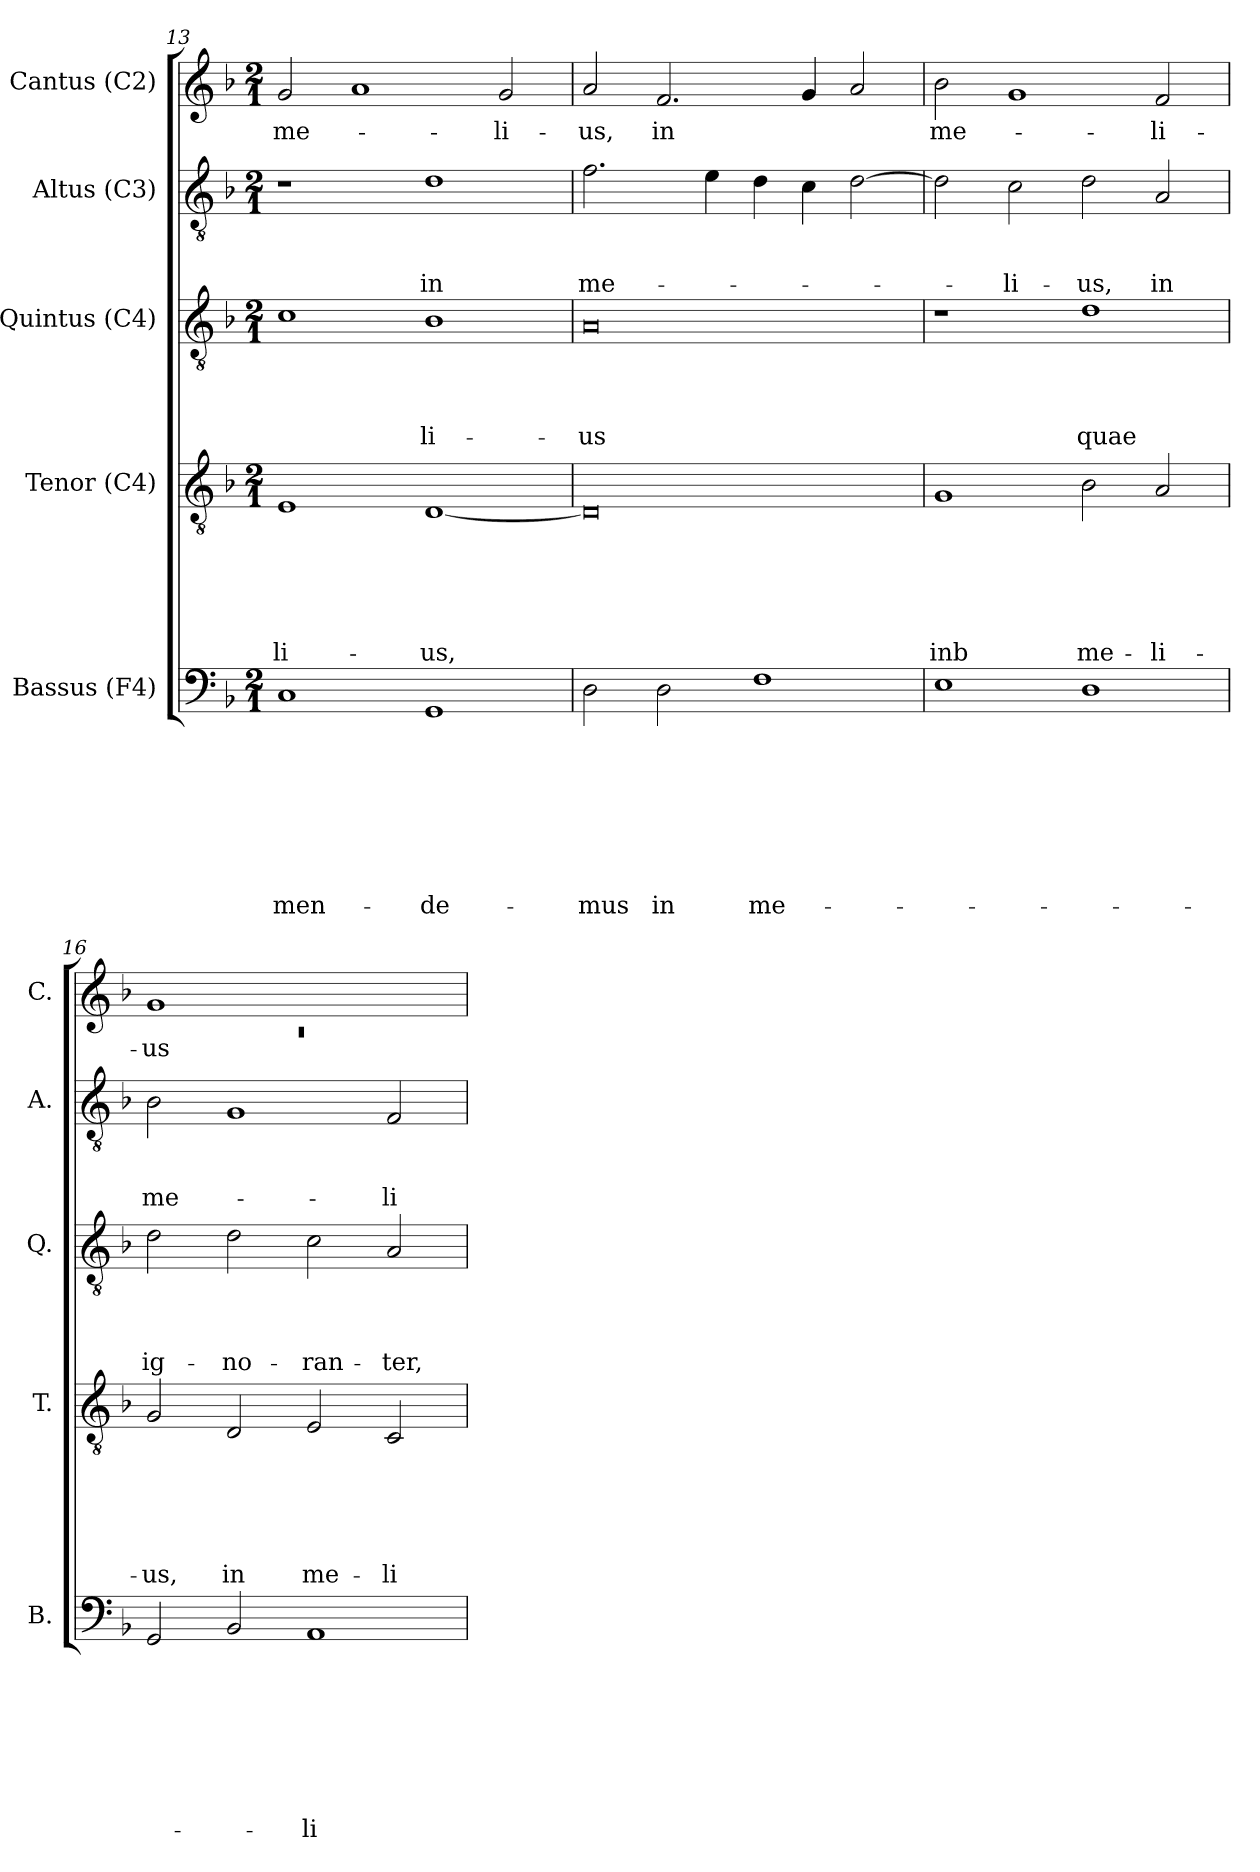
**kern	**text	**text	**text	**text	**text	**text	**text	**text	**kern	**text	**text	**text	**text	**text	**text	**kern	**text	**text	**text	**text	**kern	**text	**text	**text	**kern	**text
*part5	*part5	*part5	*part5	*part5	*part5	*part5	*part5	*part5	*part4	*part4	*part4	*part4	*part4	*part4	*part4	*part3	*part3	*part3	*part3	*part3	*part2	*part2	*part2	*part2	*part1	*part1
*staff5	*staff5	*staff5	*staff5	*staff5	*staff5	*staff5	*staff5	*staff5	*staff4	*staff4	*staff4	*staff4	*staff4	*staff4	*staff4	*staff3	*staff3	*staff3	*staff3	*staff3	*staff2	*staff2	*staff2	*staff2	*staff1	*staff1
*I"Bassus (F4)	*	*	*	*	*	*	*	*	*I"Tenor (C4)	*	*	*	*	*	*	*I"Quintus (C4)	*	*	*	*	*I"Altus (C3)	*	*	*	*I"Cantus (C2)	*
*I'B.	*	*	*	*	*	*	*	*	*I'T.	*	*	*	*	*	*	*I'Q.	*	*	*	*	*I'A.	*	*	*	*I'C.	*
*clefF4	*	*	*	*	*	*	*	*	*clefGv2	*	*	*	*	*	*	*clefGv2	*	*	*	*	*clefGv2	*	*	*	*clefG2	*
*k[b-]	*	*	*	*	*	*	*	*	*k[b-]	*	*	*	*	*	*	*k[b-]	*	*	*	*	*k[b-]	*	*	*	*k[b-]	*
*F:	*	*	*	*	*	*	*	*	*F:	*	*	*	*	*	*	*F:	*	*	*	*	*F:	*	*	*	*F:	*
*M2/1	*	*	*	*	*	*	*	*	*M2/1	*	*	*	*	*	*	*M2/1	*	*	*	*	*M2/1	*	*	*	*M2/1	*
=13	=13	=13	=13	=13	=13	=13	=13	=13	=13	=13	=13	=13	=13	=13	=13	=13	=13	=13	=13	=13	=13	=13	=13	=13	=13	=13
!	!	!	!	!	!	!	!	!LO:LY:b	!	!	!	!	!	!	!LO:LY:b:rj	!	!	!	!	!	!	!	!	!	!	!LO:LY:b
1C	.	.	.	.	.	.	.	-men-	1E	.	.	.	.	.	-li-	1c	.	.	.	.	1r	.	.	.	2g/	me-
.	.	.	.	.	.	.	.	.	.	.	.	.	.	.	.	.	.	.	.	.	.	.	.	.	1a	.
!	!	!	!	!	!	!	!	!LO:LY:b	!	!	!	!	!	!	!LO:LY:b	!	!	!	!	!LO:LY:b:rj	!	!	!	!LO:LY:b	!	!
1GG	.	.	.	.	.	.	.	-de-	[<1D	.	.	.	.	.	-us,	1B-	.	.	.	-li-	1d	.	.	in	.	.
!	!	!	!	!	!	!	!	!	!	!	!	!	!	!	!	!	!	!	!	!	!	!	!	!	!	!LO:LY:b
.	.	.	.	.	.	.	.	.	.	.	.	.	.	.	.	.	.	.	.	.	.	.	.	.	2g/	-li-
=14	=14	=14	=14	=14	=14	=14	=14	=14	=14	=14	=14	=14	=14	=14	=14	=14	=14	=14	=14	=14	=14	=14	=14	=14	=14	=14
!	!	!	!	!	!	!	!	!LO:LY:b	!	!	!	!	!	!	!	!	!	!	!	!LO:LY:b:rj	!	!	!	!LO:LY:b	!	!LO:LY:b
2D\	.	.	.	.	.	.	.	-mus	0D]	.	.	.	.	.	.	0A	.	.	.	-us	2.f\	.	.	me-	2a/	-us,
!	!	!	!	!	!	!	!	!LO:LY:b	!	!	!	!	!	!	!	!	!	!	!	!	!	!	!	!	!	!LO:LY:b
2D\	.	.	.	.	.	.	.	in	.	.	.	.	.	.	.	.	.	.	.	.	.	.	.	.	2.f/	in
.	.	.	.	.	.	.	.	.	.	.	.	.	.	.	.	.	.	.	.	.	4e\	.	.	.	.	.
!	!	!	!	!	!	!	!	!LO:LY:b	!	!	!	!	!	!	!	!	!	!	!	!	!	!	!	!	!	!
1F	.	.	.	.	.	.	.	me-	.	.	.	.	.	.	.	.	.	.	.	.	4d\	.	.	.	.	.
.	.	.	.	.	.	.	.	.	.	.	.	.	.	.	.	.	.	.	.	.	4c\	.	.	.	4g/	.
.	.	.	.	.	.	.	.	.	.	.	.	.	.	.	.	.	.	.	.	.	[>2d\	.	.	.	2a/	.
=15	=15	=15	=15	=15	=15	=15	=15	=15	=15	=15	=15	=15	=15	=15	=15	=15	=15	=15	=15	=15	=15	=15	=15	=15	=15	=15
!	!	!	!	!	!	!	!	!	!	!	!	!	!	!	!LO:LY:b	!	!	!	!	!	!	!	!	!	!	!LO:LY:b
1E	.	.	.	.	.	.	.	.	1G	.	.	.	.	.	inb	1r	.	.	.	.	2d\]	.	.	.	2b-\	me-
!	!	!	!	!	!	!	!	!	!	!	!	!	!	!	!	!	!	!	!	!	!	!	!	!LO:LY:b	!	!
.	.	.	.	.	.	.	.	.	.	.	.	.	.	.	.	.	.	.	.	.	2c\	.	.	-li-	1g	.
!	!	!	!	!	!	!	!	!	!	!	!	!	!	!	!LO:LY:b	!	!	!	!	!LO:LY:b	!	!	!	!LO:LY:b	!	!
1D	.	.	.	.	.	.	.	.	2B-\	.	.	.	.	.	me-	1d	.	.	.	quae	2d\	.	.	-us,	.	.
!	!	!	!	!	!	!	!	!	!	!	!	!	!	!	!LO:LY:b	!	!	!	!	!	!	!	!	!LO:LY:b	!	!LO:LY:b
.	.	.	.	.	.	.	.	.	2A/	.	.	.	.	.	-li-	.	.	.	.	.	2A/	.	.	in	2f/	-li-
!!LO:PB:g=z
=16	=16	=16	=16	=16	=16	=16	=16	=16	=16	=16	=16	=16	=16	=16	=16	=16	=16	=16	=16	=16	=16	=16	=16	=16	=16	=16
*	*	*	*	*	*	*	*	*	*	*	*	*	*	*	*	*	*	*	*	*	*	*	*	*	*^	*
!	!	!	!	!	!	!	!	!	!	!	!	!	!	!	!LO:LY:b	!	!	!	!	!LO:LY:b	!	!	!	!LO:LY:b	!	!LO:N:vis=1	!LO:LY:b
2GG/	.	.	.	.	.	.	.	.	2G/	.	.	.	.	.	-us,	2d\	.	.	.	ig-	2B-\	.	.	me-	1g	0rc	-us
!	!	!	!	!	!	!	!	!	!	!	!	!	!	!	!LO:LY:b	!	!	!	!	!LO:LY:b	!	!	!	!	!	!	!
2BB-/	.	.	.	.	.	.	.	.	2D/	.	.	.	.	.	in	2d\	.	.	.	-no-	1G	.	.	.	.	.	.
!	!	!	!	!	!	!	!	!LO:LY:b:rj	!	!	!	!	!	!	!LO:LY:b	!	!	!	!	!LO:LY:b	!	!	!	!	!	!	!
1AA	.	.	.	.	.	.	.	-li-	2E/	.	.	.	.	.	me-	2c\	.	.	.	-ran-	.	.	.	.	1ryy	.	.
!	!	!	!	!	!	!	!	!	!	!	!	!	!	!	!LO:LY:b	!	!	!	!	!LO:LY:b	!	!	!	!LO:LY:b	!	!	!
.	.	.	.	.	.	.	.	.	2C/	.	.	.	.	.	-li-	2A/	.	.	.	-ter,	2F/	.	.	-li-	.	.	.
*	*	*	*	*	*	*	*	*	*	*	*	*	*	*	*	*	*	*	*	*	*	*	*	*	*v	*v	*
=	=	=	=	=	=	=	=	=	=	=	=	=	=	=	=	=	=	=	=	=	=	=	=	=	=	=
*-	*-	*-	*-	*-	*-	*-	*-	*-	*-	*-	*-	*-	*-	*-	*-	*-	*-	*-	*-	*-	*-	*-	*-	*-	*-	*-
